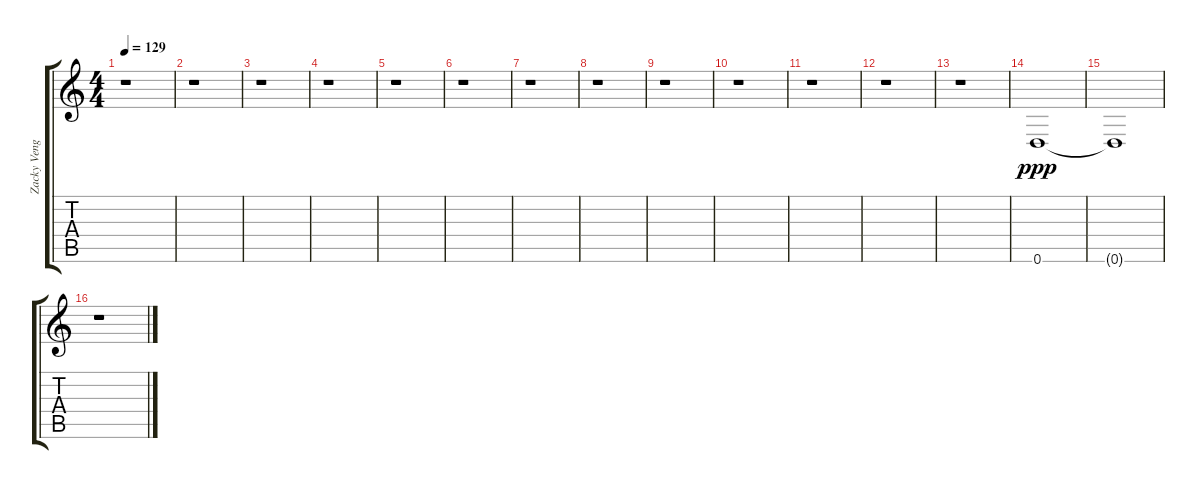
\track ("Zacky Vengeance (Lead Guitar 2)" "Zacky Veng") {instrument distortionguitar}
\staff {score tabs}
\tuning (E4 B3 G3 D3 A2 D2) {hide}
\ts (4 4)
\tempo 129
\clef g2
\ks c
r.1{dy ppp} |
r.1 |
r.1 |
r.1 |
r.1 |
r.1 |
r.1 |
r.1 |
r.1 |
r.1 |
r.1 |
r.1 |
r.1 |
0.6.1 |
0.6{t}.1 |
r.1
